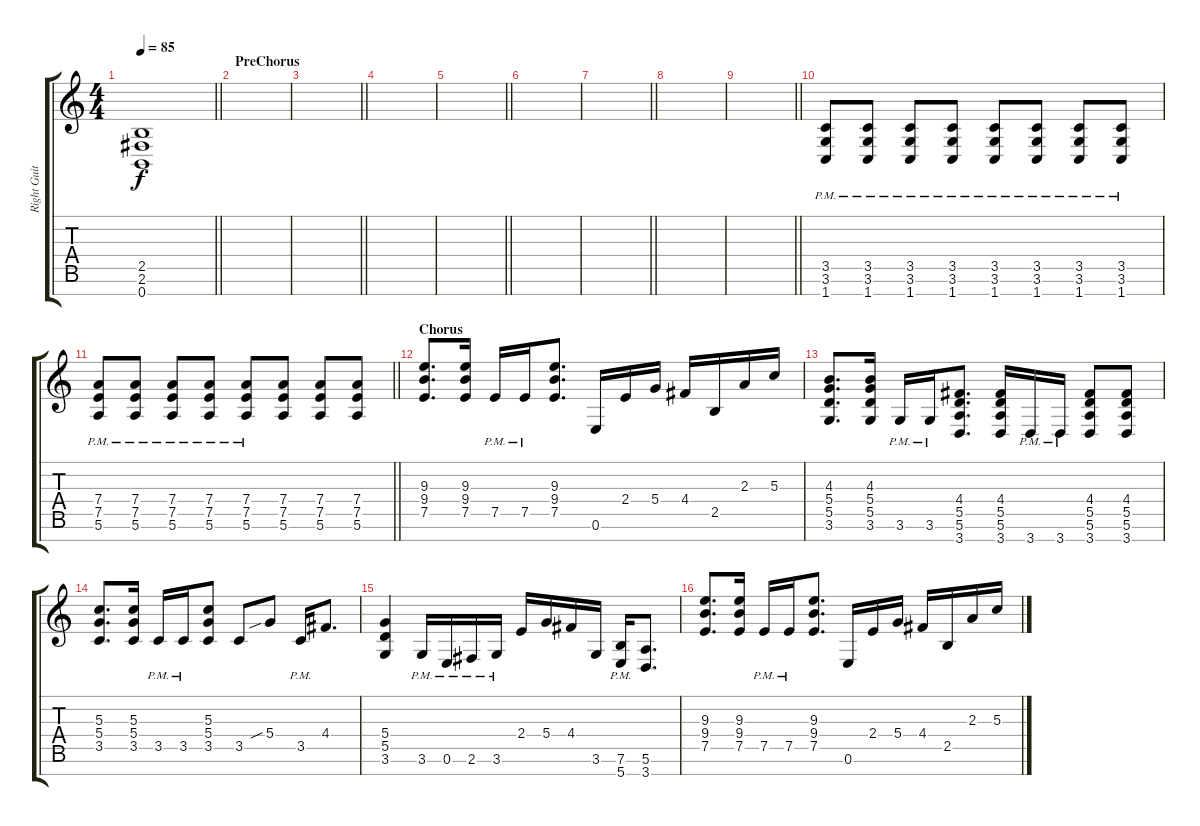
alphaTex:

\track ("Right Guitar" "Right Guit") {instrument overdrivenguitar}
\staff {score tabs}
\tuning (E4 B3 G3 D3 A2 E2 B1) {hide}
\ts (4 4)
\tempo 85
\clef g2
\barLineRight lightlight
\ks c
(2.5{t} 2.6{t} 0.7{t}).1{dy f} |
\section ("" "PreChorus")
|
\barLineRight lightlight
|
|
\barLineRight lightlight
|
|
\barLineRight lightlight
|
|
\barLineRight lightlight
|
(3.5{pm} 3.6{pm} 1.7{pm}).8{volume 13} (3.5{pm} 3.6{pm} 1.7{pm}).8 (3.5{pm} 3.6{pm} 1.7{pm}).8 (3.5{pm} 3.6{pm} 1.7{pm}).8 (3.5{pm} 3.6{pm} 1.7{pm}).8 (3.5{pm} 3.6{pm} 1.7{pm}).8 (3.5{pm} 3.6{pm} 1.7{pm}).8 (3.5{pm} 3.6{pm} 1.7{pm}).8 |
\barLineRight lightlight
(7.4{pm} 7.5{pm} 5.6{pm}).8 (7.4{pm} 7.5{pm} 5.6{pm}).8 (7.4{pm} 7.5{pm} 5.6{pm}).8 (7.4{pm} 7.5{pm} 5.6{pm}).8 (7.4{pm} 7.5{pm} 5.6{pm}).8 (7.4 7.5 5.6).8 (7.4 7.5 5.6).8 (7.4 7.5 5.6).8 |
\section ("" "Chorus")
(9.3 9.4 7.5).8{d} (9.3 9.4 7.5).16 7.5{pm}.16 7.5{pm}.16 (9.3 9.4 7.5).8{d} 0.6.16 2.4.16 5.4.16 4.4.16 2.5.16 2.3.16 5.3.16 |
(4.3 5.4 5.5 3.6).8{d} (4.3 5.4 5.5 3.6).16 3.6{pm}.16 3.6{pm}.16 (4.4 5.5 5.6 3.7).8{d} (4.4 5.5 5.6 3.7).16 3.7{pm}.16 3.7{pm}.16 (4.4 5.5 5.6 3.7).8 (4.4 5.5 5.6 3.7).8 |
(5.3 5.4 3.5).8{d} (5.3 5.4 3.5).16 3.5{pm}.16 3.5{pm}.16 (5.3 5.4 3.5).8 3.5.8 5.4{sib}.8 3.5{pm}.16 4.4.8{d} |
(5.4 5.5 3.6).4 3.6{pm}.16 0.6{pm}.16 2.6{pm}.16 3.6{pm}.16 2.4.16 5.4.16 4.4.16 3.6.16 (7.6{pm} 5.7{pm}).16 (5.6 3.7).8{d} |
(9.3 9.4 7.5).8{d} (9.3 9.4 7.5).16 7.5{pm}.16 7.5{pm}.16 (9.3 9.4 7.5).8{d} 0.6.16 2.4.16 5.4.16 4.4.16 2.5.16 2.3.16 5.3.16
